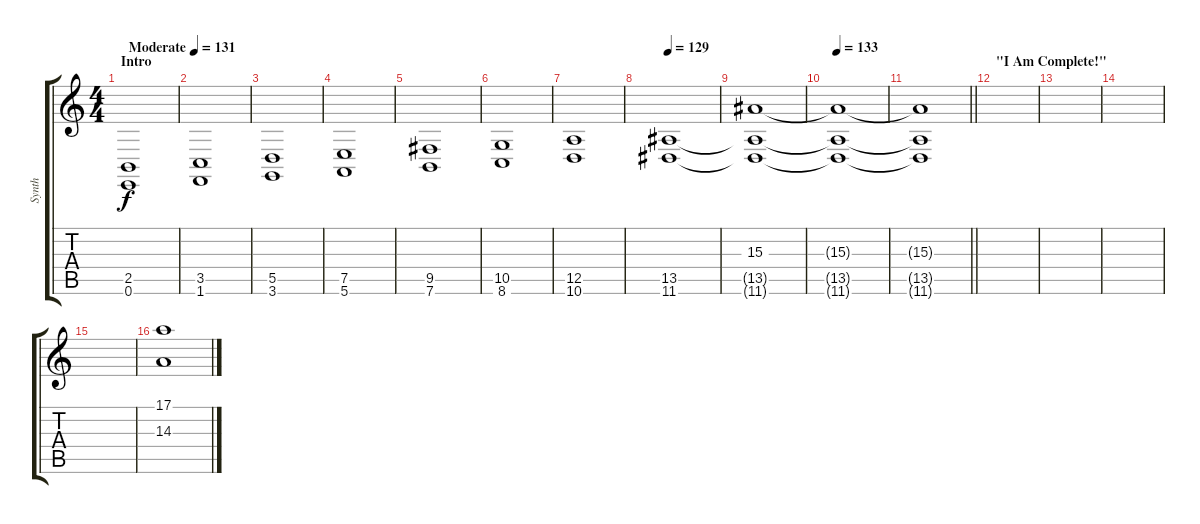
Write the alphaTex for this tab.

\track ("Synth" "Synth") {instrument choiraahs}
\staff {score tabs}
\tuning (E4 B3 G3 D3 A2 E2) {hide}
\ts (4 4)
\section ("" "Intro")
\tempo (131 "Moderate")
\clef g2
\ks c
(2.5 0.6).1{dy f volume 11 instrument choiraahs} |
(3.5 1.6).1 |
(5.5 3.6).1 |
(7.5 5.6).1 |
(9.5 7.6).1 |
(10.5 8.6).1 |
(12.5 10.6).1 |
\tempo 129
(13.5 11.6).1 |
(15.3 13.5{t} 11.6{t}).1 |
\tempo 133
(15.3{t} 13.5{t} 11.6{t}).1 |
\barLineRight lightlight
(15.3{t} 13.5{t} 11.6{t}).1 |
\section ("" "\"I Am Complete!\"")
|
|
|
|
(17.1 14.3).1
